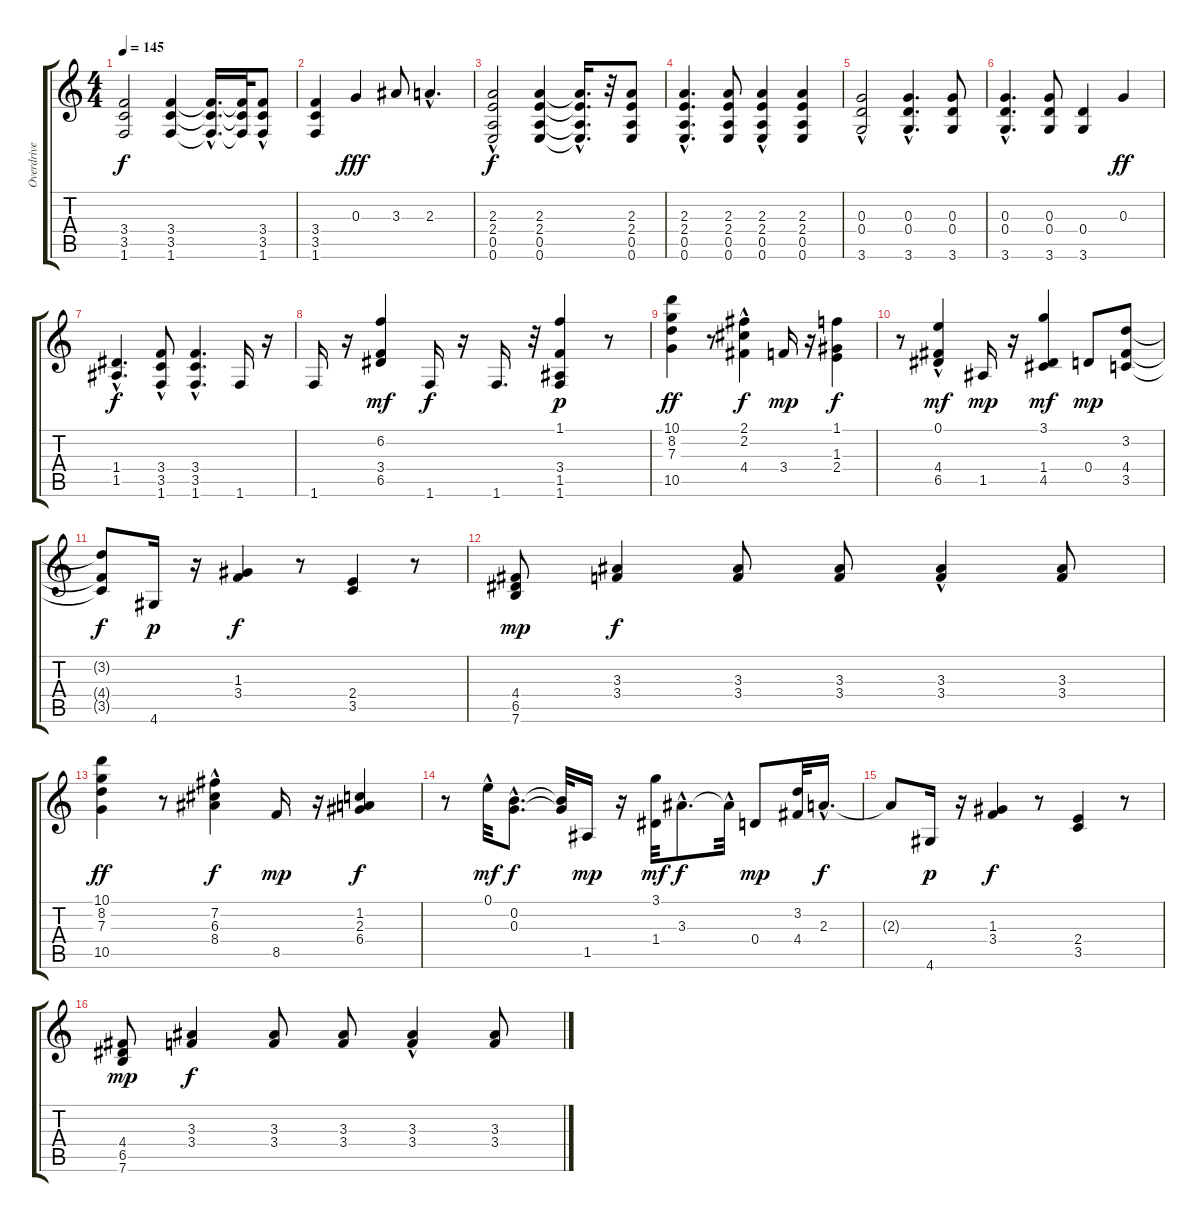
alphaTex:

\track ("Overdrive" "Overdrive") {instrument overdrivenguitar}
\staff {score tabs}
\tuning (E4 B3 G3 D3 A2 E2) {hide}
\ts (4 4)
\tempo 145
\clef g2
\ks c
(3.4 3.5 1.6).2{dy f volume 8 balance 3} (3.4 3.5 1.6).4{volume 8 balance 3} (3.4{hac t} 3.5{hac t} 1.6{hac t}).16{d volume 9} (3.4{t} 3.5{t} 1.6{t}).32 (3.4{hac} 3.5 1.6).8{volume 9} |
(3.4 3.5 1.6).4 0.3.4{dy fff} 3.3.8{balance 4} 2.3{hac}.4{d} |
(2.3{hac} 2.4 0.5 0.6).2{dy f} (2.3 2.4 0.5 0.6).4 (2.3{hac t} 2.4{hac t} 0.5{hac t} 0.6{hac t}).16{d} r.32 (2.3 2.4 0.5 0.6).8 |
(2.3{hac} 2.4 0.5 0.6{hac}).4{d} (2.3 2.4 0.5 0.6).8 (2.3 2.4 0.5 0.6{hac}).4 (2.3 2.4 0.5 0.6).4 |
(0.3{hac} 0.4 3.6).2 (0.3{hac} 0.4{hac} 3.6{hac}).4{d} (0.3 0.4 3.6).8{balance 4} |
(0.3{hac} 0.4{hac} 3.6{hac}).4{d} (0.3 0.4 3.6).8 (0.4 3.6).4 0.3.4{dy ff} |
(1.4{hac} 1.5{hac}).4{d dy f} (3.4{hac} 3.5 1.6{hac}).8 (3.4{hac} 3.5{hac} 1.6).4{d} 1.6.16 r.16 |
1.6.16 r.16 (6.2 3.4 6.5).4{dy mf} 1.6.16{dy f} r.16 1.6.16{d} r.32 (1.1 3.4 1.5 1.6).4{dy p} r.8 |
(10.1 8.2 7.3 10.5).4{dy ff volume 12 balance 8} r.8 (2.1{hac} 2.2 4.4{hac}).4{dy f} 3.4.16{dy mp} r.16 (1.1 1.3 2.4).4{dy f} |
r.8 (0.1{hac} 4.4{hac} 6.5).4{dy mf} 1.5.16{dy mp} r.16 (3.1 1.4 4.5).4{dy mf} 0.4.8{dy mp} (3.2 4.4 3.5).8 |
(3.2{t} 4.4{t} 3.5{t}).8{dy f} 4.6.16{dy p} r.16 (1.3 3.4).4{dy f} r.8 (2.4 3.5).4 r.8 |
(4.4 6.5 7.6).8{dy mp} (3.3 3.4).4{dy f} (3.3 3.4).8 (3.3 3.4).8 (3.3 3.4{hac}).4 (3.3 3.4).8 |
(10.1 8.2 7.3 10.5).4{dy ff volume 12} r.8 (7.2{hac} 6.3 8.4{hac}).4{dy f} 8.5.16{dy mp} r.16 (1.2 2.3 6.4).4{dy f} |
r.8 0.1{hac}.32{dy mf} (0.2{hac} 0.3{hac}).8{d dy f} (0.2{t} 0.3{t}).32 1.5.16{dy mp} r.16 (3.1 1.4).32{dy mf} 3.3{hac}.8{d dy f} 3.3{hac t}.32 0.4.8{dy mp} (3.2 4.4).32 2.3{hac}.16{d dy f} |
2.3{t}.8 4.6.16{dy p} r.16 (1.3 3.4).4{dy f} r.8 (2.4 3.5).4 r.8 |
(4.4 6.5 7.6).8{dy mp} (3.3 3.4).4{dy f} (3.3 3.4).8 (3.3 3.4).8 (3.3 3.4{hac}).4 (3.3 3.4).8
